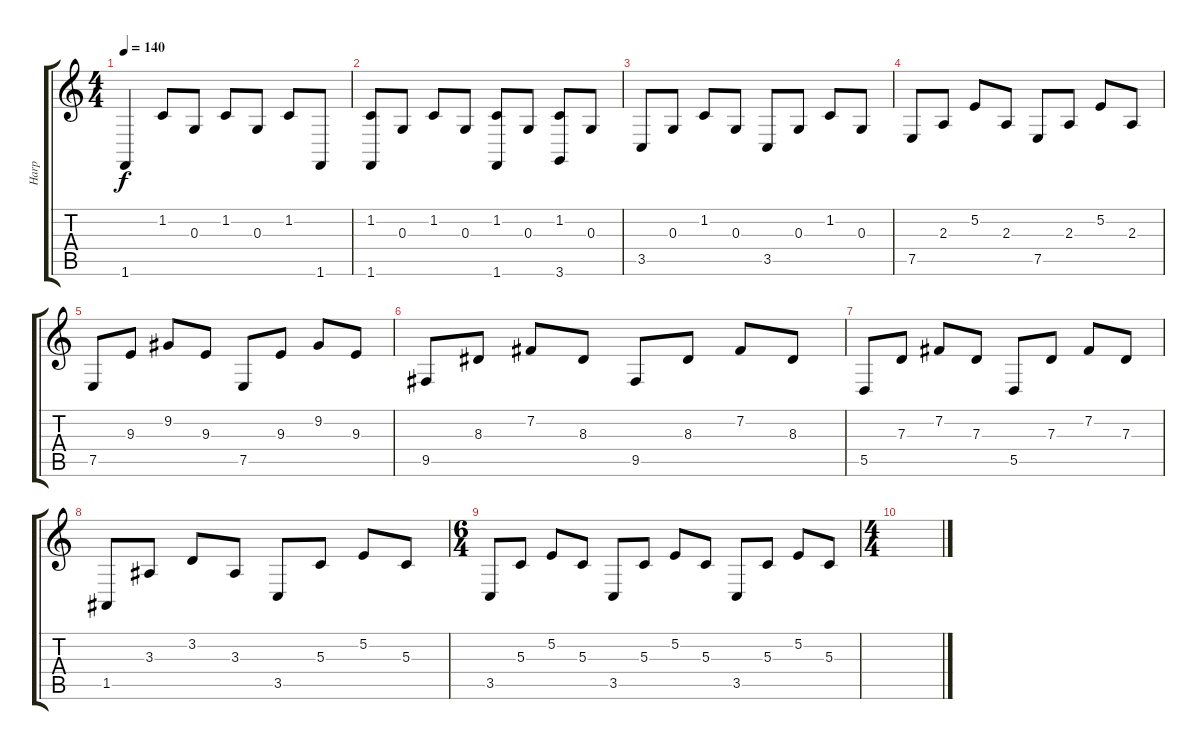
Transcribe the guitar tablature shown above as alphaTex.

\track ("Harp" "Harp") {instrument orchestralharp}
\staff {score tabs}
\tuning (E4 B3 G3 D3 A2 E2) {hide}
\ts (4 4)
\tempo 140
\clef g2
\ks c
1.6.4{dy f} 1.2.8 0.3.8 1.2.8 0.3.8 1.2.8 1.6.8 |
(1.2 1.6).8 0.3.8 1.2.8 0.3.8 (1.2 1.6).8 0.3.8 (1.2 3.6).8 0.3.8 |
3.5.8 0.3.8 1.2.8 0.3.8 3.5.8 0.3.8 1.2.8 0.3.8 |
7.5.8 2.3.8 5.2.8 2.3.8 7.5.8 2.3.8 5.2.8 2.3.8 |
7.5.8 9.3.8 9.2.8 9.3.8 7.5.8 9.3.8 9.2.8 9.3.8 |
9.5.8 8.3.8 7.2.8 8.3.8 9.5.8 8.3.8 7.2.8 8.3.8 |
5.5.8 7.3.8 7.2.8 7.3.8 5.5.8 7.3.8 7.2.8 7.3.8 |
1.5.8 3.3.8 3.2.8 3.3.8 3.5.8 5.3.8 5.2.8 5.3.8 |
\ts (6 4)
3.5.8 5.3.8 5.2.8 5.3.8 3.5.8 5.3.8 5.2.8 5.3.8 3.5.8 5.3.8 5.2.8 5.3.8 |
\ts (4 4)
